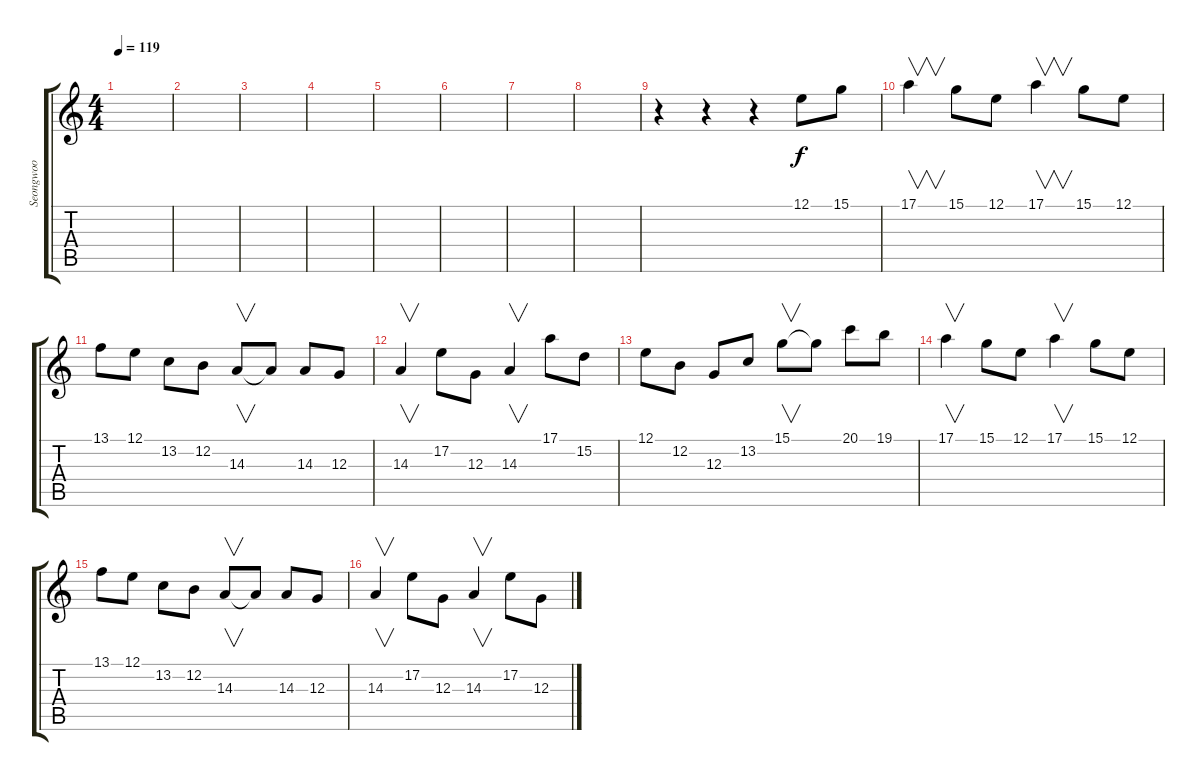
\track ("Seongwoo" "Seongwoo") {instrument flute}
\staff {score tabs}
\tuning (E4 B3 G3 D3 A2 E2) {hide}
\ts (4 4)
\tempo 119
\clef g2
\ks c
|
|
|
|
|
|
|
|
r.4 r.4 r.4 12.1.8 15.1.8 |
17.1.4{v} 15.1.8 12.1.8 17.1.4{v} 15.1.8 12.1.8 |
13.1.8 12.1.8 13.2.8 12.2.8 14.3.8{v} 14.3{t}.8 14.3.8 12.3.8 |
14.3.4{v} 17.2.8 12.3.8 14.3.4{v} 17.1.8 15.2.8 |
12.1.8 12.2.8 12.3.8 13.2.8 15.1.8{v} 15.1{t}.8 20.1.8 19.1.8 |
17.1.4{v} 15.1.8 12.1.8 17.1.4{v} 15.1.8 12.1.8 |
13.1.8 12.1.8 13.2.8 12.2.8 14.3.8{v} 14.3{t}.8 14.3.8 12.3.8 |
14.3.4{v} 17.2.8 12.3.8 14.3.4{v} 17.2.8 12.3.8
